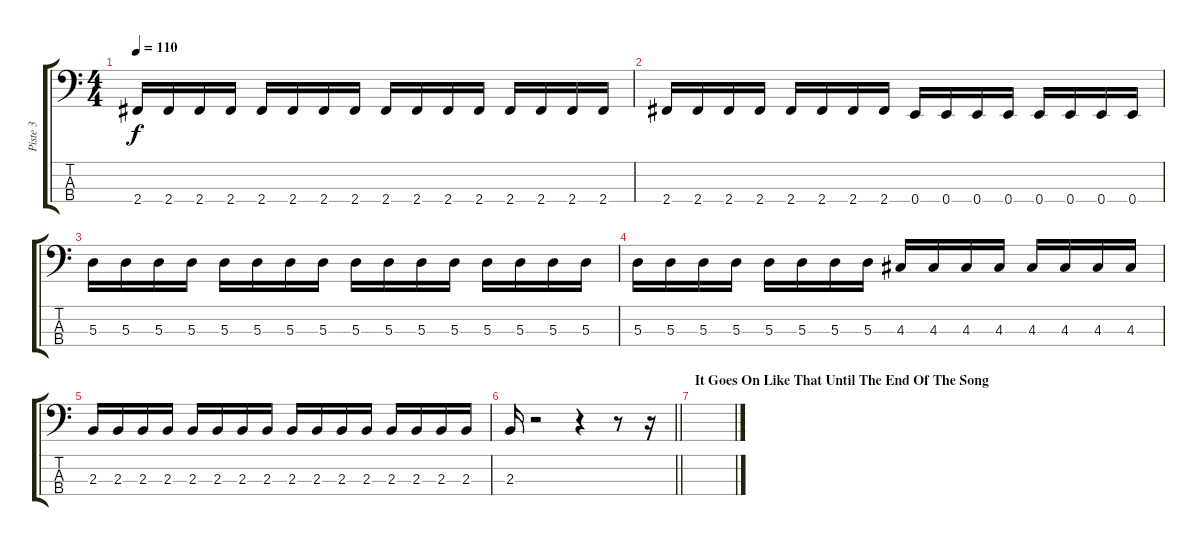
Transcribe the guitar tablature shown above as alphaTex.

\track ("Piste 3" "Piste 3") {instrument electricbasspick}
\staff {score tabs}
\tuning (G2 D2 A1 E1) {hide}
\ts (4 4)
\tempo 110
\clef f4
\ks c
2.4.16{dy f} 2.4.16 2.4.16 2.4.16 2.4.16 2.4.16 2.4.16 2.4.16 2.4.16 2.4.16 2.4.16 2.4.16 2.4.16 2.4.16 2.4.16 2.4.16 |
2.4.16 2.4.16 2.4.16 2.4.16 2.4.16 2.4.16 2.4.16 2.4.16 0.4.16 0.4.16 0.4.16 0.4.16 0.4.16 0.4.16 0.4.16 0.4.16 |
5.3.16 5.3.16 5.3.16 5.3.16 5.3.16 5.3.16 5.3.16 5.3.16 5.3.16 5.3.16 5.3.16 5.3.16 5.3.16 5.3.16 5.3.16 5.3.16 |
5.3.16 5.3.16 5.3.16 5.3.16 5.3.16 5.3.16 5.3.16 5.3.16 4.3.16 4.3.16 4.3.16 4.3.16 4.3.16 4.3.16 4.3.16 4.3.16 |
2.3.16 2.3.16 2.3.16 2.3.16 2.3.16 2.3.16 2.3.16 2.3.16 2.3.16 2.3.16 2.3.16 2.3.16 2.3.16 2.3.16 2.3.16 2.3.16 |
\barLineRight lightlight
2.3.16 r.2 r.4 r.8 r.16 |
\section ("" "It Goes On Like That Until The End Of The Song")
